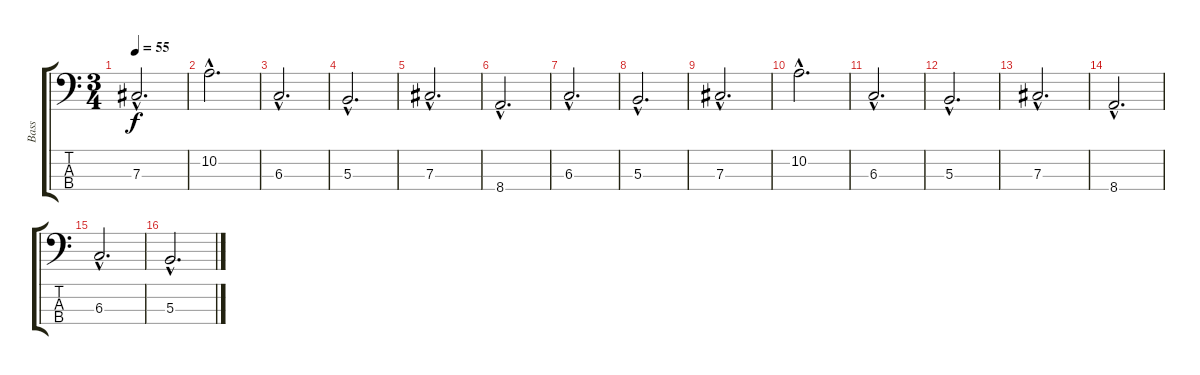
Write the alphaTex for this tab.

\track ("Bass" "Bass") {instrument electricbasspick}
\staff {score tabs}
\tuning (E2 B1 Gb1 Db1) {hide}
\ts (3 4)
\tempo 55
\clef f4
\ks c
7.3{hac}.2{d dy f} |
10.2{hac}.2{d} |
6.3{hac}.2{d} |
5.3{hac}.2{d} |
7.3{hac}.2{d} |
8.4{hac}.2{d} |
6.3{hac}.2{d} |
5.3{hac}.2{d} |
7.3{hac}.2{d} |
10.2{hac}.2{d} |
6.3{hac}.2{d} |
5.3{hac}.2{d} |
7.3{hac}.2{d} |
8.4{hac}.2{d} |
6.3{hac}.2{d} |
5.3{hac}.2{d}
